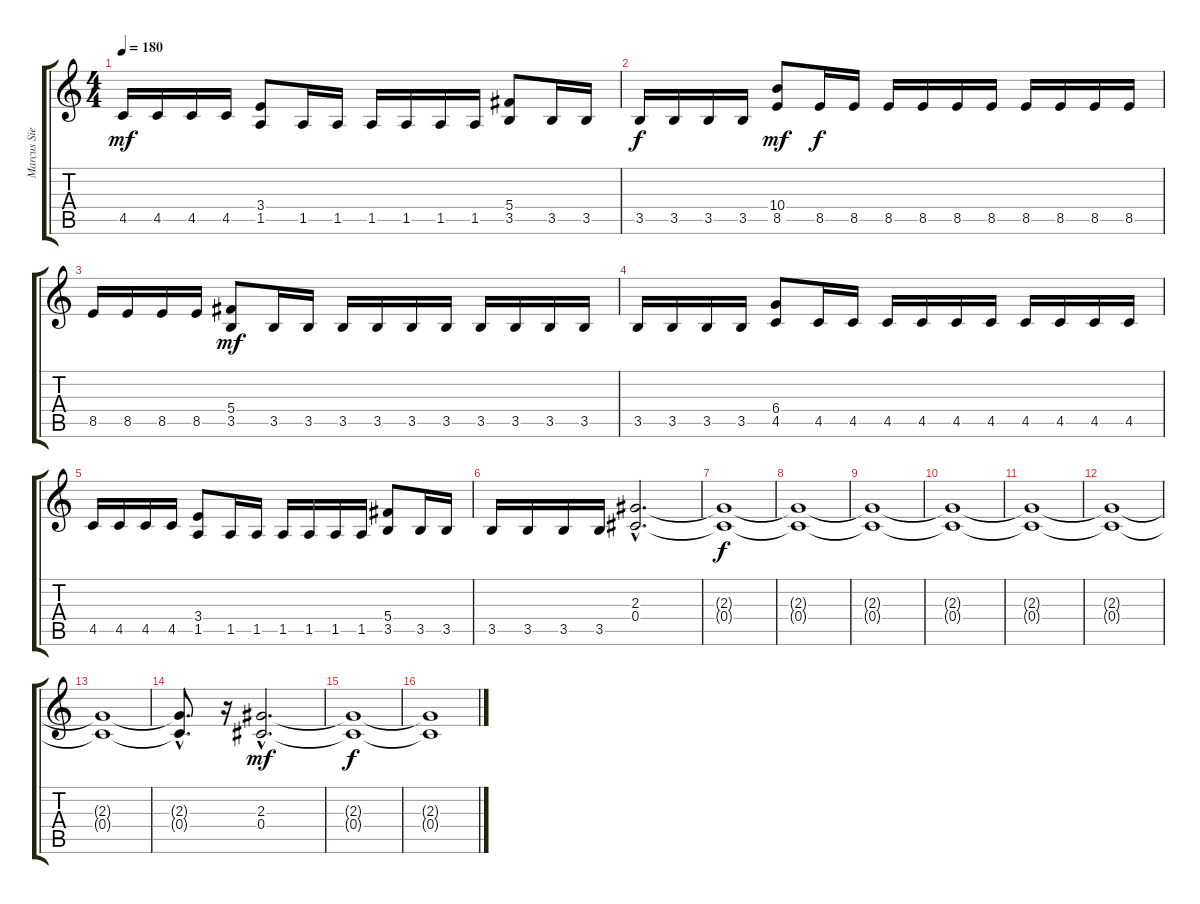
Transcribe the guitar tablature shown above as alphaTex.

\track ("Marcus Siepen" "Marcus Sie") {instrument distortionguitar}
\staff {score tabs}
\tuning (Eb4 Bb3 Gb3 Db3 Ab2 Eb2) {hide}
\ts (4 4)
\tempo 180
\clef g2
\ks c
4.5.16{dy mf} 4.5.16 4.5.16 4.5.16 (3.4 1.5).8 1.5.16 1.5.16 1.5.16 1.5.16 1.5.16 1.5.16 (5.4 3.5).8 3.5.16 3.5.16 |
3.5.16{dy f} 3.5.16 3.5.16 3.5.16 (10.4 8.5).8{dy mf} 8.5.16{dy f} 8.5.16 8.5.16 8.5.16 8.5.16 8.5.16 8.5.16 8.5.16 8.5.16 8.5.16 |
8.5.16 8.5.16 8.5.16 8.5.16 (5.4 3.5).8{dy mf} 3.5.16 3.5.16 3.5.16 3.5.16 3.5.16 3.5.16 3.5.16 3.5.16 3.5.16 3.5.16 |
3.5.16 3.5.16 3.5.16 3.5.16 (6.4 4.5).8 4.5.16 4.5.16 4.5.16 4.5.16 4.5.16 4.5.16 4.5.16 4.5.16 4.5.16 4.5.16 |
4.5.16 4.5.16 4.5.16 4.5.16 (3.4 1.5).8 1.5.16 1.5.16 1.5.16 1.5.16 1.5.16 1.5.16 (5.4 3.5).8 3.5.16 3.5.16 |
3.5.16 3.5.16 3.5.16 3.5.16 (2.3{hac} 0.4{hac}).2{d} |
(2.3{t} 0.4{t}).1{dy f} |
(2.3{t} 0.4{t}).1 |
(2.3{t} 0.4{t}).1 |
(2.3{t} 0.4{t}).1 |
(2.3{t} 0.4{t}).1 |
(2.3{t} 0.4{t}).1 |
(2.3{t} 0.4{t}).1 |
(2.3{hac t} 0.4{hac t}).8{d} r.16 (2.3{hac} 0.4{hac}).2{d dy mf} |
(2.3{t} 0.4{t}).1{dy f} |
(2.3{t} 0.4{t}).1
